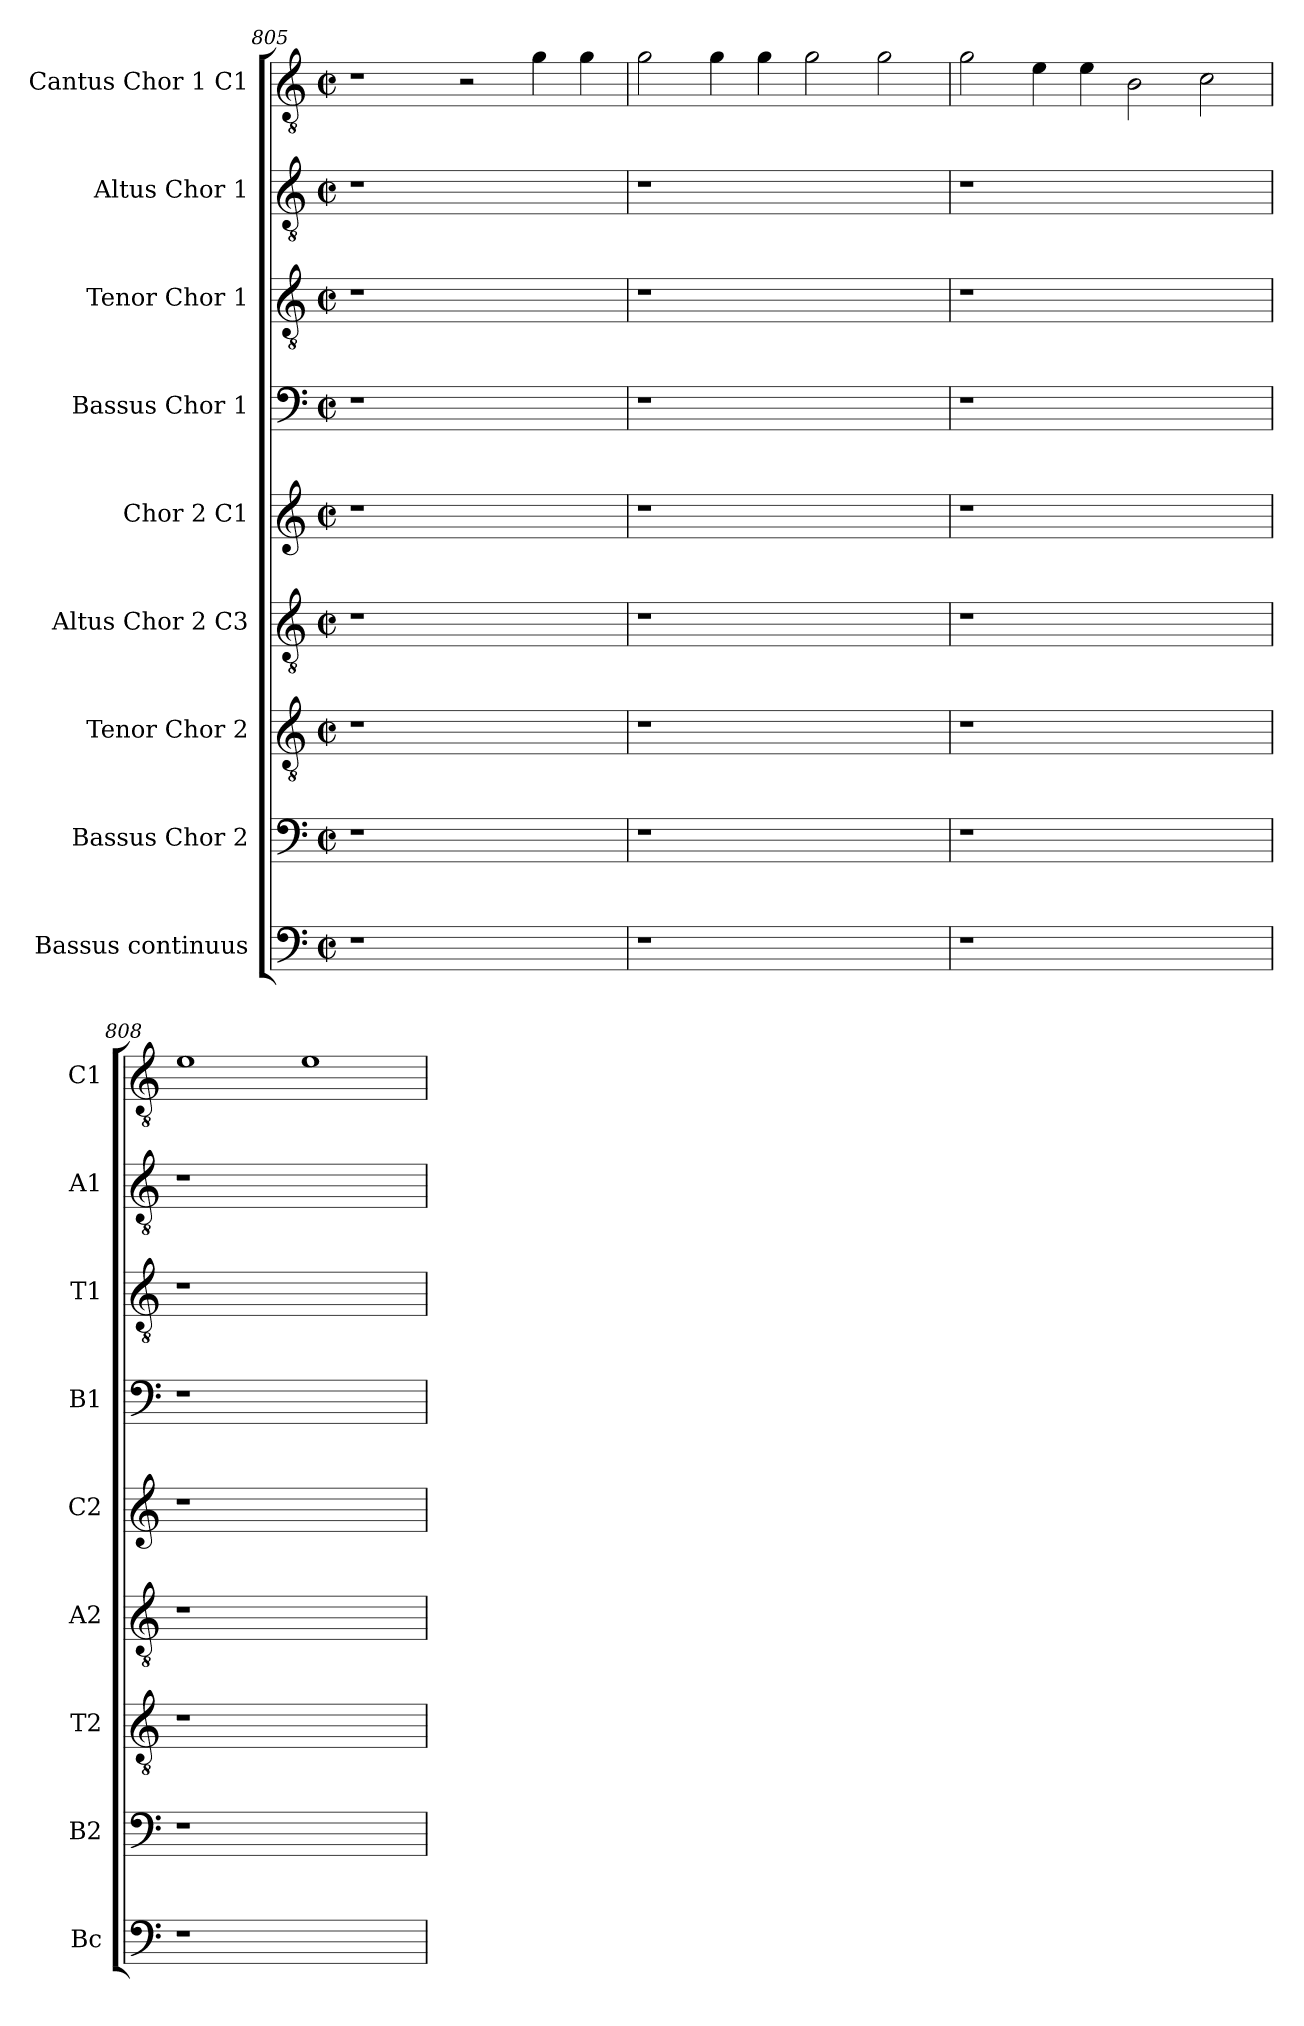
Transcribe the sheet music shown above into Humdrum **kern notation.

**kern	**kern	**kern	**kern	**kern	**kern	**kern	**kern	**kern
*part9	*part8	*part7	*part6	*part5	*part4	*part3	*part2	*part1
*staff9	*staff8	*staff7	*staff6	*staff5	*staff4	*staff3	*staff2	*staff1
*I"Bassus continuus	*I"Bassus Chor 2	*I"Tenor Chor 2	*I"Altus Chor 2 C3	*I"Chor 2 C1	*I"Bassus Chor 1	*I"Tenor Chor 1	*I"Altus Chor 1	*I"Cantus Chor 1 C1
*I'Bc	*I'B2	*I'T2	*I'A2	*I'C2	*I'B1	*I'T1	*I'A1	*I'C1
*clefF4	*clefF4	*clefGv2	*clefGv2	*clefG2	*clefF4	*clefGv2	*clefGv2	*clefGv2
*ITrd7c12	*	*	*	*	*	*	*	*
*k[]	*k[]	*k[]	*k[]	*k[]	*k[]	*k[]	*k[]	*k[]
*C:	*C:	*C:	*C:	*C:	*C:	*C:	*C:	*C:
*M2/2	*M2/2	*M2/2	*M2/2	*M2/2	*M2/2	*M2/2	*M2/2	*M2/2
*met(c|)	*met(c|)	*met(c|)	*met(c|)	*met(c|)	*met(c|)	*met(c|)	*met(c|)	*met(c|)
=805	=805	=805	=805	=805	=805	=805	=805	=805
1r	1r	1r	1r	1r	1r	1r	1r	1r
1ryy	1ryy	1ryy	1ryy	1ryy	1ryy	1ryy	1ryy	2r
.	.	.	.	.	.	.	.	4g\
.	.	.	.	.	.	.	.	4g\
=806	=806	=806	=806	=806	=806	=806	=806	=806
1r	1r	1r	1r	1r	1r	1r	1r	2g\
.	.	.	.	.	.	.	.	4g\
.	.	.	.	.	.	.	.	4g\
1ryy	1ryy	1ryy	1ryy	1ryy	1ryy	1ryy	1ryy	2g\
.	.	.	.	.	.	.	.	2g\
=807	=807	=807	=807	=807	=807	=807	=807	=807
1r	1r	1r	1r	1r	1r	1r	1r	2g\
.	.	.	.	.	.	.	.	4e\
.	.	.	.	.	.	.	.	4e\
1ryy	1ryy	1ryy	1ryy	1ryy	1ryy	1ryy	1ryy	2B\
.	.	.	.	.	.	.	.	2c\
!!LO:LB:g=z
=808	=808	=808	=808	=808	=808	=808	=808	=808
1r	1r	1r	1r	1r	1r	1r	1r	1e
1ryy	1ryy	1ryy	1ryy	1ryy	1ryy	1ryy	1ryy	1e
=	=	=	=	=	=	=	=	=
*-	*-	*-	*-	*-	*-	*-	*-	*-
